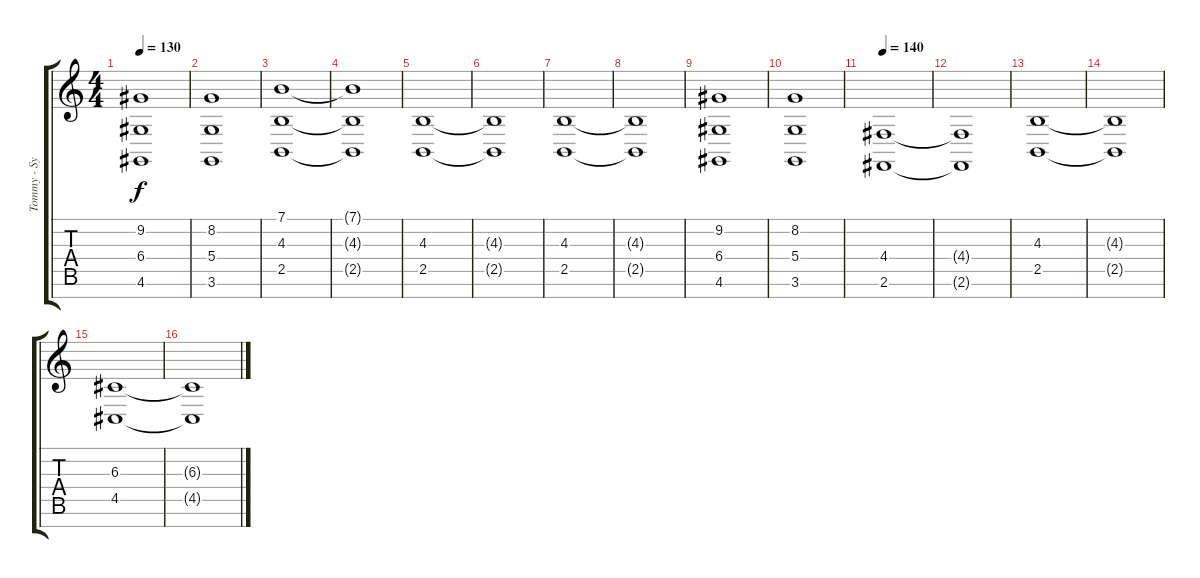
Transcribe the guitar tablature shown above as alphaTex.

\track ("Tommy - Synth" "Tommy - Sy") {instrument stringensemble1}
\staff {score tabs}
\tuning (E4 B3 G3 D3 A2 E2 B1) {hide}
\ts (4 4)
\tempo 130
\clef g2
\ks c
(9.2 6.4 4.6).1{dy f} |
(8.2 5.4 3.6).1 |
(7.1 4.3 2.5).1 |
(7.1{t} 4.3{t} 2.5{t}).1 |
(4.3 2.5).1 |
(4.3{t} 2.5{t}).1 |
(4.3 2.5).1 |
(4.3{t} 2.5{t}).1 |
(9.2 6.4 4.6).1 |
(8.2 5.4 3.6).1 |
\tempo 140
(4.4 2.6).1 |
(4.4{t} 2.6{t}).1 |
(4.3 2.5).1 |
(4.3{t} 2.5{t}).1 |
(6.3 4.5).1 |
(6.3{t} 4.5{t}).1
